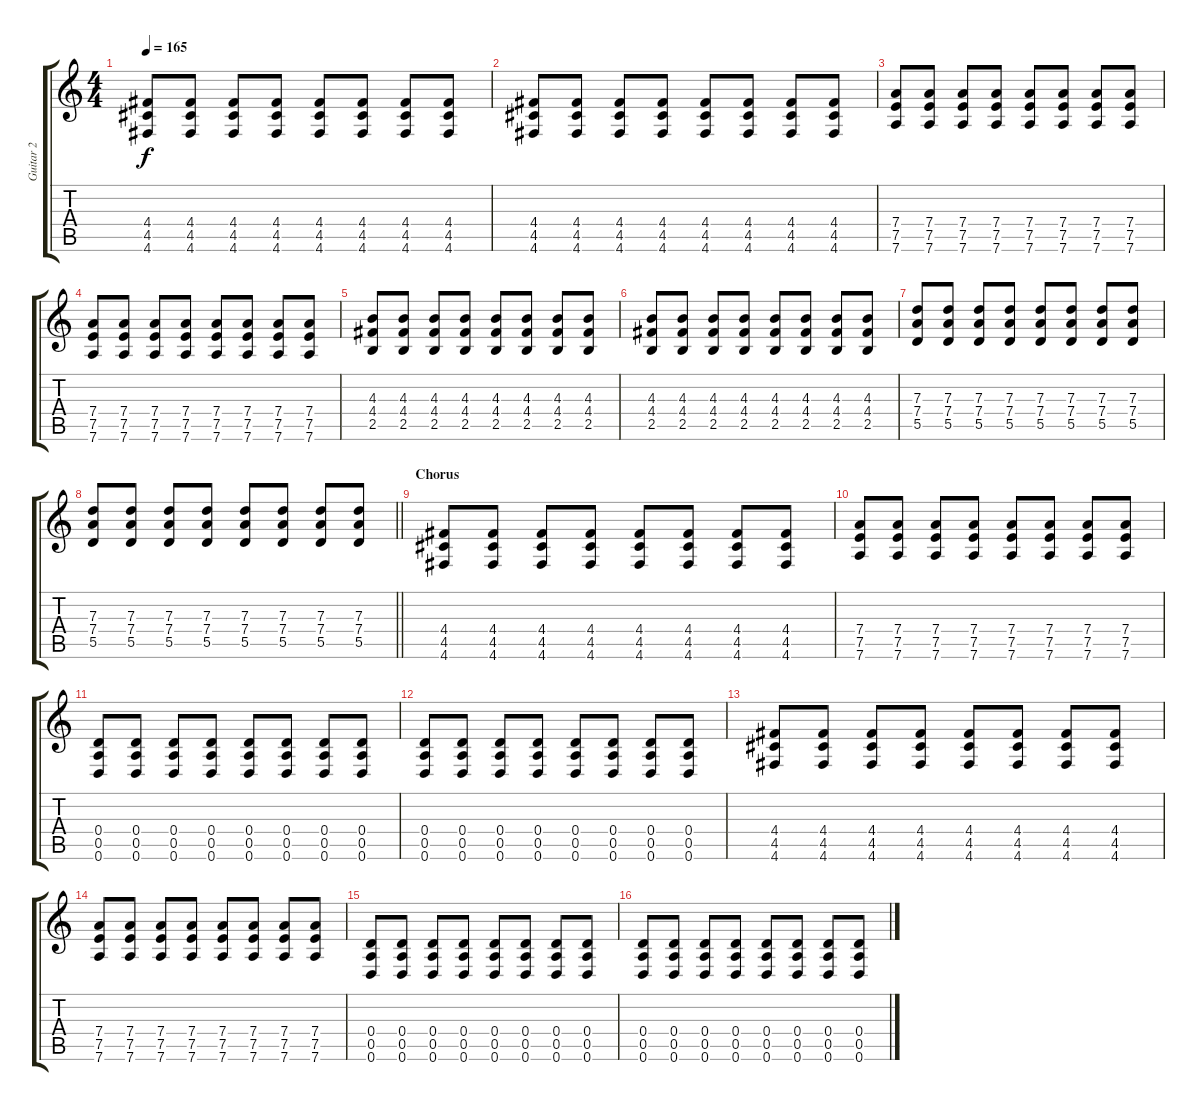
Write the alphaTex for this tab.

\track ("Guitar 2" "Guitar 2") {instrument distortionguitar}
\staff {score tabs}
\tuning (E4 B3 G3 D3 A2 D2) {hide}
\ts (4 4)
\tempo 165
\clef g2
\ks c
(4.4 4.5 4.6).8{dy f} (4.4 4.5 4.6).8 (4.4 4.5 4.6).8 (4.4 4.5 4.6).8 (4.4 4.5 4.6).8 (4.4 4.5 4.6).8 (4.4 4.5 4.6).8 (4.4 4.5 4.6).8 |
(4.4 4.5 4.6).8 (4.4 4.5 4.6).8 (4.4 4.5 4.6).8 (4.4 4.5 4.6).8 (4.4 4.5 4.6).8 (4.4 4.5 4.6).8 (4.4 4.5 4.6).8 (4.4 4.5 4.6).8 |
(7.4 7.5 7.6).8 (7.4 7.5 7.6).8 (7.4 7.5 7.6).8 (7.4 7.5 7.6).8 (7.4 7.5 7.6).8 (7.4 7.5 7.6).8 (7.4 7.5 7.6).8 (7.4 7.5 7.6).8 |
(7.4 7.5 7.6).8 (7.4 7.5 7.6).8 (7.4 7.5 7.6).8 (7.4 7.5 7.6).8 (7.4 7.5 7.6).8 (7.4 7.5 7.6).8 (7.4 7.5 7.6).8 (7.4 7.5 7.6).8 |
(4.3 4.4 2.5).8 (4.3 4.4 2.5).8 (4.3 4.4 2.5).8 (4.3 4.4 2.5).8 (4.3 4.4 2.5).8 (4.3 4.4 2.5).8 (4.3 4.4 2.5).8 (4.3 4.4 2.5).8 |
(4.3 4.4 2.5).8 (4.3 4.4 2.5).8 (4.3 4.4 2.5).8 (4.3 4.4 2.5).8 (4.3 4.4 2.5).8 (4.3 4.4 2.5).8 (4.3 4.4 2.5).8 (4.3 4.4 2.5).8 |
(7.3 7.4 5.5).8 (7.3 7.4 5.5).8 (7.3 7.4 5.5).8 (7.3 7.4 5.5).8 (7.3 7.4 5.5).8 (7.3 7.4 5.5).8 (7.3 7.4 5.5).8 (7.3 7.4 5.5).8 |
\barLineRight lightlight
(7.3 7.4 5.5).8 (7.3 7.4 5.5).8 (7.3 7.4 5.5).8 (7.3 7.4 5.5).8 (7.3 7.4 5.5).8 (7.3 7.4 5.5).8 (7.3 7.4 5.5).8 (7.3 7.4 5.5).8 |
\section ("" "Chorus")
(4.4 4.5 4.6).8 (4.4 4.5 4.6).8 (4.4 4.5 4.6).8 (4.4 4.5 4.6).8 (4.4 4.5 4.6).8 (4.4 4.5 4.6).8 (4.4 4.5 4.6).8 (4.4 4.5 4.6).8 |
(7.4 7.5 7.6).8 (7.4 7.5 7.6).8 (7.4 7.5 7.6).8 (7.4 7.5 7.6).8 (7.4 7.5 7.6).8 (7.4 7.5 7.6).8 (7.4 7.5 7.6).8 (7.4 7.5 7.6).8 |
(0.4 0.5 0.6).8 (0.4 0.5 0.6).8 (0.4 0.5 0.6).8 (0.4 0.5 0.6).8 (0.4 0.5 0.6).8 (0.4 0.5 0.6).8 (0.4 0.5 0.6).8 (0.4 0.5 0.6).8 |
(0.4 0.5 0.6).8 (0.4 0.5 0.6).8 (0.4 0.5 0.6).8 (0.4 0.5 0.6).8 (0.4 0.5 0.6).8 (0.4 0.5 0.6).8 (0.4 0.5 0.6).8 (0.4 0.5 0.6).8 |
(4.4 4.5 4.6).8 (4.4 4.5 4.6).8 (4.4 4.5 4.6).8 (4.4 4.5 4.6).8 (4.4 4.5 4.6).8 (4.4 4.5 4.6).8 (4.4 4.5 4.6).8 (4.4 4.5 4.6).8 |
(7.4 7.5 7.6).8 (7.4 7.5 7.6).8 (7.4 7.5 7.6).8 (7.4 7.5 7.6).8 (7.4 7.5 7.6).8 (7.4 7.5 7.6).8 (7.4 7.5 7.6).8 (7.4 7.5 7.6).8 |
(0.4 0.5 0.6).8 (0.4 0.5 0.6).8 (0.4 0.5 0.6).8 (0.4 0.5 0.6).8 (0.4 0.5 0.6).8 (0.4 0.5 0.6).8 (0.4 0.5 0.6).8 (0.4 0.5 0.6).8 |
(0.4 0.5 0.6).8 (0.4 0.5 0.6).8 (0.4 0.5 0.6).8 (0.4 0.5 0.6).8 (0.4 0.5 0.6).8 (0.4 0.5 0.6).8 (0.4 0.5 0.6).8 (0.4 0.5 0.6).8
